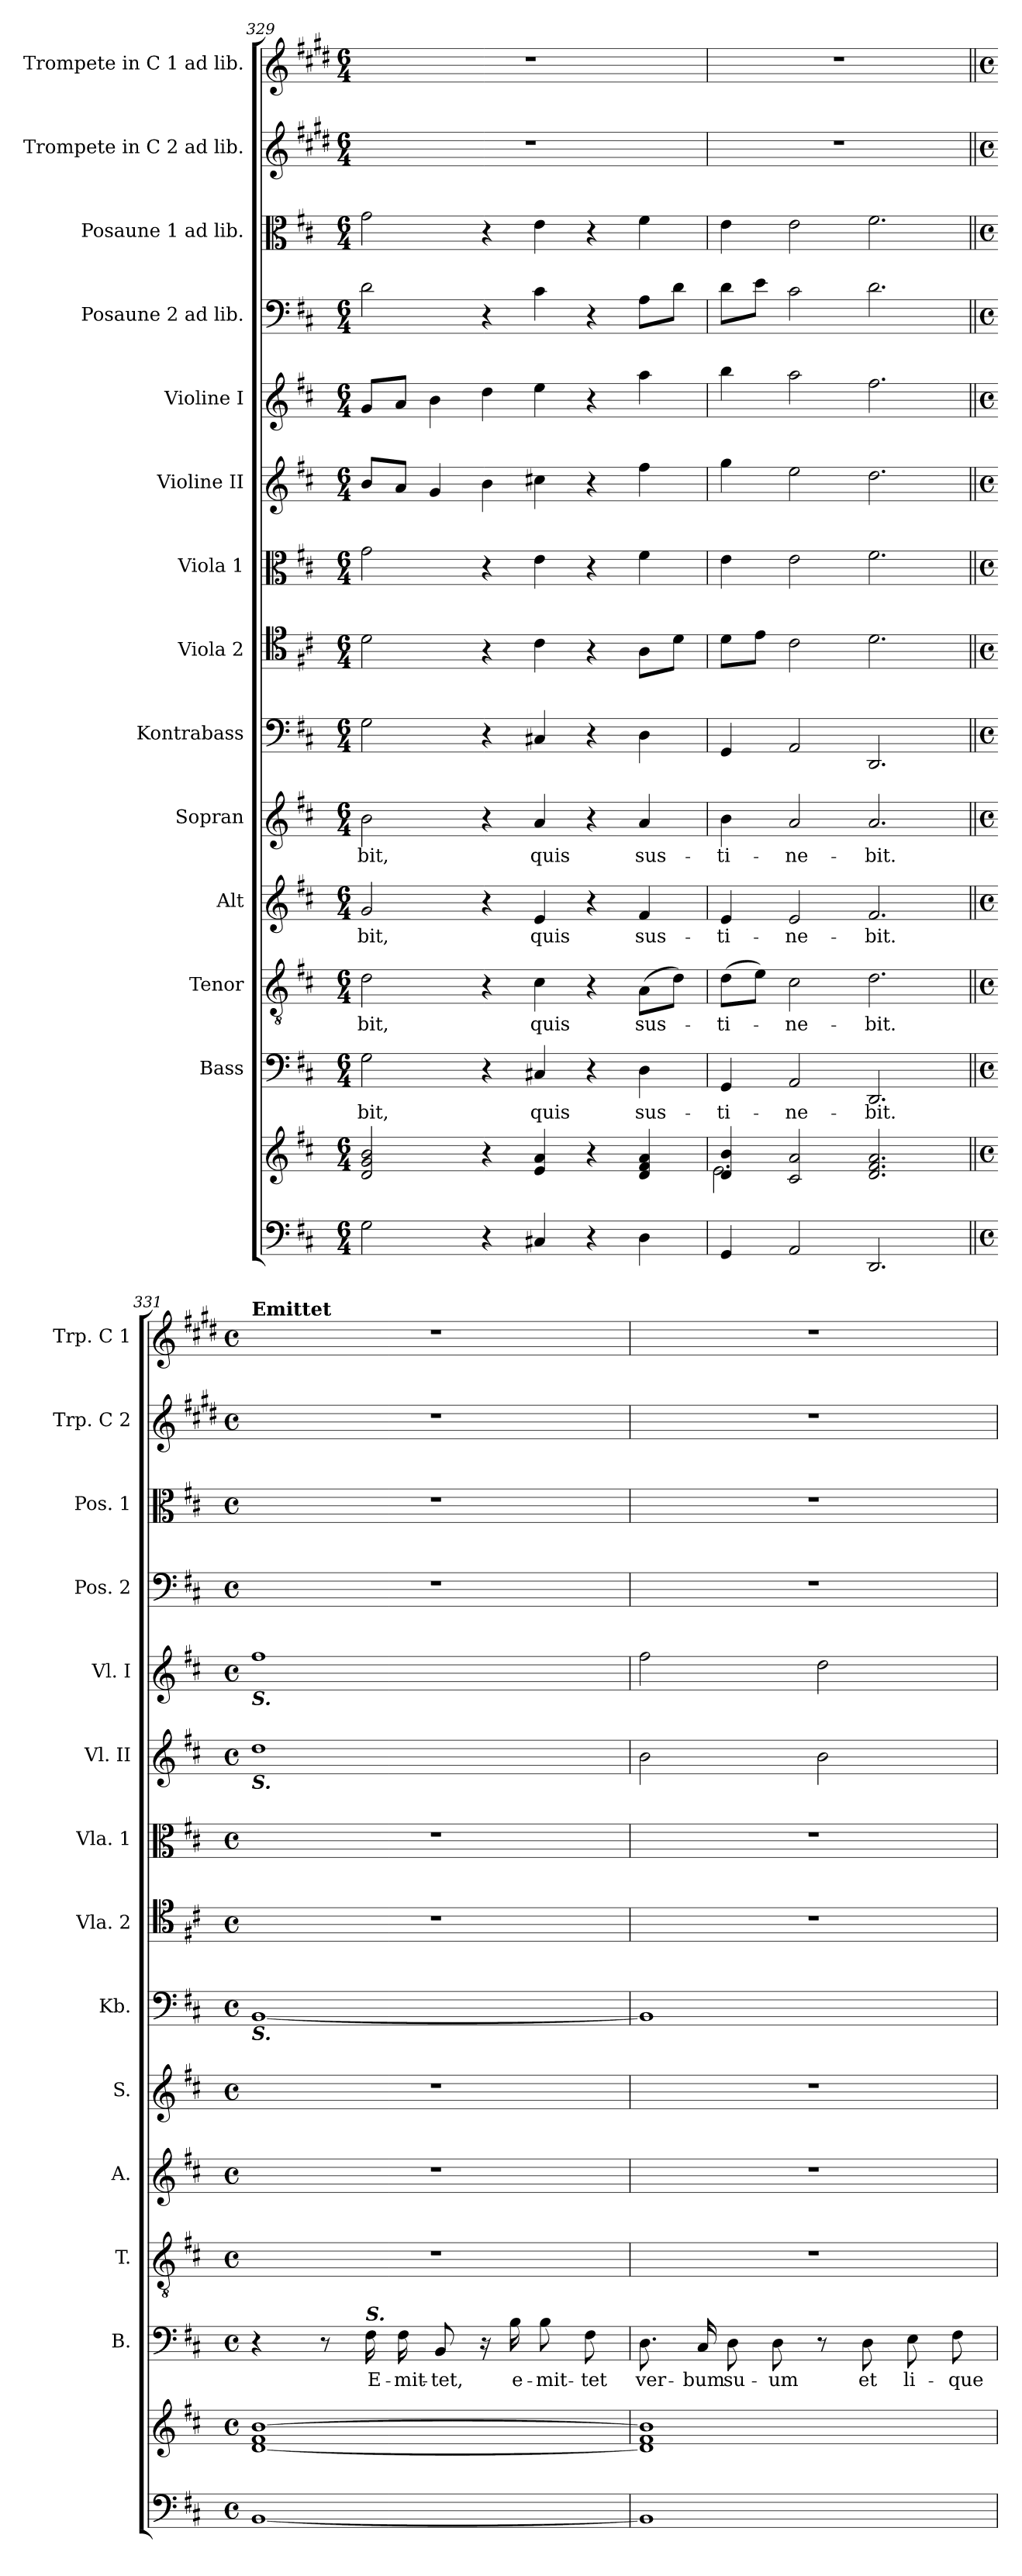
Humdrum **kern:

**kern	**kern	**kern	**text	**kern	**text	**kern	**text	**kern	**text	**kern	**kern	**kern	**kern	**kern	**kern	**kern	**kern	**kern
*part14	*part14	*part13	*part13	*part12	*part12	*part11	*part11	*part10	*part10	*part9	*part8	*part7	*part6	*part5	*part4	*part3	*part2	*part1
*staff15	*staff14	*staff13	*staff13	*staff12	*staff12	*staff11	*staff11	*staff10	*staff10	*staff9	*staff8	*staff7	*staff6	*staff5	*staff4	*staff3	*staff2	*staff1
*	*	*I"Bass	*	*I"Tenor	*	*I"Alt	*	*I"Sopran	*	*I"Kontrabass	*I"Viola 2	*I"Viola 1	*I"Violine II	*I"Violine I	*I"Posaune 2 ad lib.	*I"Posaune 1 ad lib.	*I"Trompete in C 2 ad lib.	*I"Trompete in C 1 ad lib.
*	*	*I'B.	*	*I'T.	*	*I'A.	*	*I'S.	*	*I'Kb.	*I'Vla. 2	*I'Vla. 1	*I'Vl. II	*I'Vl. I	*I'Pos. 2	*I'Pos. 1	*I'Trp. C 2	*I'Trp. C 1
*clefF4	*clefG2	*clefF4	*	*clefGv2	*	*clefG2	*	*clefG2	*	*clefF4	*clefC4	*clefC3	*clefG2	*clefG2	*clefF4	*clefC3	*clefG2	*clefG2
*	*	*	*	*	*	*	*	*	*	*ITrd7c12	*	*	*	*	*	*	*ITrd1c2	*ITrd1c2
*k[f#c#]	*k[f#c#]	*k[f#c#]	*	*k[f#c#]	*	*k[f#c#]	*	*k[f#c#]	*	*k[f#c#]	*k[f#c#]	*k[f#c#]	*k[f#c#]	*k[f#c#]	*k[f#c#]	*k[f#c#]	*k[f#c#]	*k[f#c#]
*D:	*D:	*D:	*	*D:	*	*D:	*	*D:	*	*D:	*D:	*D:	*D:	*D:	*D:	*D:	*D:	*D:
*M6/4	*M6/4	*M6/4	*	*M6/4	*	*M6/4	*	*M6/4	*	*M6/4	*M6/4	*M6/4	*M6/4	*M6/4	*M6/4	*M6/4	*M6/4	*M6/4
=329	=329	=329	=329	=329	=329	=329	=329	=329	=329	=329	=329	=329	=329	=329	=329	=329	=329	=329
!	!	!	!LO:LY:b	!	!LO:LY:b	!	!LO:LY:b	!	!LO:LY:b	!	!	!	!	!	!	!	!	!
2G\	2d/ 2g/ 2b/	2G\	-bit,	2d\	-bit,	2g/	-bit,	2b\	-bit,	2GG\	2d\	2g\	8b/L	8g/L	2d\	2g\	1.r	1.r
.	.	.	.	.	.	.	.	.	.	.	.	.	8a/J	8a/J	.	.	.	.
.	.	.	.	.	.	.	.	.	.	.	.	.	4g/	4b\	.	.	.	.
4r	4r	4r	.	4r	.	4r	.	4r	.	4r	4r	4r	4b\	4dd\	4r	4r	.	.
!	!	!	!LO:LY:b	!	!LO:LY:b	!	!LO:LY:b	!	!LO:LY:b	!	!	!	!	!	!	!	!	!
4C#X/	4e/ 4a/	4C#X/	quis	4c#\	quis	4e/	quis	4a/	quis	4CC#X/	4c#\	4e\	4cc#X\	4ee\	4c#\	4e\	.	.
4r	4r	4r	.	4r	.	4r	.	4r	.	4r	4r	4r	4r	4r	4r	4r	.	.
!	!	!	!LO:LY:b	!	!LO:LY:b	!	!LO:LY:b	!	!LO:LY:b	!	!	!	!	!	!	!	!	!
4D\	4d/ 4f#/ 4a/	4D\	sus-	(>8A\L	sus-	4f#/	sus-	4a/	sus-	4DD\	8A\L	4f#\	4ff#\	4aa\	8A\L	4f#\	.	.
.	.	.	.	8d\J)	.	.	.	.	.	.	8d\J	.	.	.	8d\J	.	.	.
=330	=330	=330	=330	=330	=330	=330	=330	=330	=330	=330	=330	=330	=330	=330	=330	=330	=330	=330
*	*^	*	*	*	*	*	*	*	*	*	*	*	*	*	*	*	*	*
!	!	!	!	!LO:LY:b	!	!LO:LY:b	!	!LO:LY:b	!	!LO:LY:b	!	!	!	!	!	!	!	!	!
4GG/	4d/ 4b/	2.e\	4GG/	-ti-	(>8d\L	-ti-	4e/	-ti-	4b\	-ti-	4GGG/	8d\L	4e\	4gg\	4bb\	8d\L	4e\	1.r	1.r
.	.	.	.	.	8e\J)	.	.	.	.	.	.	8e\J	.	.	.	8e\J	.	.	.
!	!	!	!	!LO:LY:b	!	!LO:LY:b	!	!LO:LY:b	!	!LO:LY:b	!	!	!	!	!	!	!	!	!
2AA/	2c#/ 2a/	.	2AA/	-ne-	2c#\	-ne-	2e/	-ne-	2a/	-ne-	2AAA/	2c#\	2e\	2ee\	2aa\	2c#\	2e\	.	.
!	!	!	!	!LO:LY:b	!	!LO:LY:b	!	!LO:LY:b	!	!LO:LY:b	!	!	!	!	!	!	!	!	!
2.DD/	2.d/ 2.f#/ 2.a/	2.ryy	2.DD/	-bit.	2.d\	-bit.	2.f#/	-bit.	2.a/	-bit.	2.DDD/	2.d\	2.f#\	2.dd\	2.ff#\	2.d\	2.f#\	.	.
*	*v	*v	*	*	*	*	*	*	*	*	*	*	*	*	*	*	*	*	*
=331||	=331||	=331||	=331||	=331||	=331||	=331||	=331||	=331||	=331||	=331||	=331||	=331||	=331||	=331||	=331||	=331||	=331||	=331||
*M4/4	*M4/4	*M4/4	*	*M4/4	*	*M4/4	*	*M4/4	*	*M4/4	*M4/4	*M4/4	*M4/4	*M4/4	*M4/4	*M4/4	*M4/4	*M4/4
*met(c)	*met(c)	*met(c)	*	*met(c)	*	*met(c)	*	*met(c)	*	*met(c)	*met(c)	*met(c)	*met(c)	*met(c)	*met(c)	*met(c)	*met(c)	*met(c)
*	*^	*	*	*	*	*	*	*	*	*	*	*	*	*	*	*	*	*
!	!	!	!	!	!	!	!	!	!	!	!	!	!	!	!	!	!	!	!LO:TX:a:B:t=Emittet
!	!	!	!	!	!	!	!	!	!	!	!	!	!	!	!LO:TX:b:Bi:t=S.	!	!	!	!
!	!	!	!	!	!	!	!	!	!	!	!	!	!	!LO:TX:b:Bi:t=S.	!	!	!	!	!
!	!	!	!	!	!	!	!	!	!	!	!LO:TX:b:Bi:t=S.	!	!	!	!	!	!	!	!
!	!LO:TX:b:Bi:t=S.	!	!	!	!	!	!	!	!	!	!	!	!	!	!	!	!	!	!
*	*v	*v	*	*	*	*	*	*	*	*	*	*	*	*	*	*	*	*	*
[1BB	[1d 1f# [1b	4r	.	1r	.	1r	.	1r	.	[1BBB	1r	1r	1dd	1ff#	1r	1r	1r	1r
.	.	8r	.	.	.	.	.	.	.	.	.	.	.	.	.	.	.	.
!	!	!LO:TX:a:Bi:t=S.	!	!	!	!	!	!	!	!	!	!	!	!	!	!	!	!
!	!	!	!LO:LY:b	!	!	!	!	!	!	!	!	!	!	!	!	!	!	!
.	.	16F#\	E-	.	.	.	.	.	.	.	.	.	.	.	.	.	.	.
!	!	!	!LO:LY:b	!	!	!	!	!	!	!	!	!	!	!	!	!	!	!
.	.	16F#\	-mit-	.	.	.	.	.	.	.	.	.	.	.	.	.	.	.
!	!	!	!LO:LY:b	!	!	!	!	!	!	!	!	!	!	!	!	!	!	!
.	.	8BB/	-tet,	.	.	.	.	.	.	.	.	.	.	.	.	.	.	.
.	.	16r	.	.	.	.	.	.	.	.	.	.	.	.	.	.	.	.
!	!	!	!LO:LY:b	!	!	!	!	!	!	!	!	!	!	!	!	!	!	!
.	.	16B\	e-	.	.	.	.	.	.	.	.	.	.	.	.	.	.	.
!	!	!	!LO:LY:b	!	!	!	!	!	!	!	!	!	!	!	!	!	!	!
.	.	8B\	-mit-	.	.	.	.	.	.	.	.	.	.	.	.	.	.	.
!	!	!	!LO:LY:b	!	!	!	!	!	!	!	!	!	!	!	!	!	!	!
.	.	8F#\	-tet	.	.	.	.	.	.	.	.	.	.	.	.	.	.	.
!!LO:PB:g=z
=332	=332	=332	=332	=332	=332	=332	=332	=332	=332	=332	=332	=332	=332	=332	=332	=332	=332	=332
!	!	!	!LO:LY:b	!	!	!	!	!	!	!	!	!	!	!	!	!	!	!
1BB]	1d] 1f# 1b]	8.D\	ver-	1r	.	1r	.	1r	.	1BBB]	1r	1r	2b\	2ff#\	1r	1r	1r	1r
!	!	!	!LO:LY:b	!	!	!	!	!	!	!	!	!	!	!	!	!	!	!
.	.	16C#/	-bum	.	.	.	.	.	.	.	.	.	.	.	.	.	.	.
!	!	!	!LO:LY:b	!	!	!	!	!	!	!	!	!	!	!	!	!	!	!
.	.	8D\	su-	.	.	.	.	.	.	.	.	.	.	.	.	.	.	.
!	!	!	!LO:LY:b	!	!	!	!	!	!	!	!	!	!	!	!	!	!	!
.	.	8D\	-um	.	.	.	.	.	.	.	.	.	.	.	.	.	.	.
.	.	8r	.	.	.	.	.	.	.	.	.	.	2b\	2dd\	.	.	.	.
!	!	!	!LO:LY:b	!	!	!	!	!	!	!	!	!	!	!	!	!	!	!
.	.	8D\	et	.	.	.	.	.	.	.	.	.	.	.	.	.	.	.
!	!	!	!LO:LY:b	!	!	!	!	!	!	!	!	!	!	!	!	!	!	!
.	.	8E\	li-	.	.	.	.	.	.	.	.	.	.	.	.	.	.	.
!	!	!	!LO:LY:b	!	!	!	!	!	!	!	!	!	!	!	!	!	!	!
.	.	8F#\	-que-	.	.	.	.	.	.	.	.	.	.	.	.	.	.	.
=	=	=	=	=	=	=	=	=	=	=	=	=	=	=	=	=	=	=
*-	*-	*-	*-	*-	*-	*-	*-	*-	*-	*-	*-	*-	*-	*-	*-	*-	*-	*-
